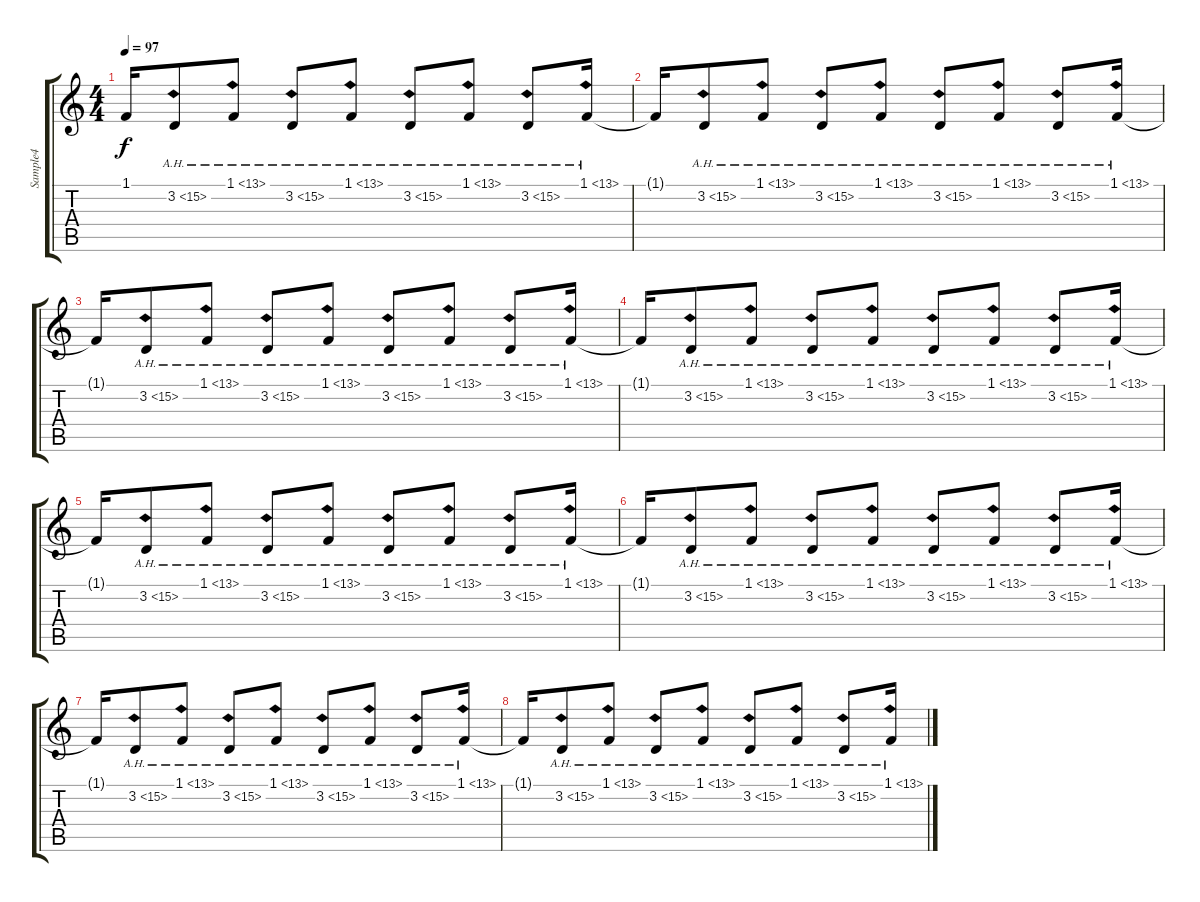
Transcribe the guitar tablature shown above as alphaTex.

\track ("Sample4" "Sample4") {instrument guitarfretnoise}
\staff {score tabs}
\tuning (E4 B3 G3 D3 A2 E2) {hide}
\ts (4 4)
\tempo 97
\clef g2
\ks c
1.1{t}.16{dy f} 3.2{ah 12}.8 1.1{ah 12}.8 3.2{ah 12}.8 1.1{ah 12}.8 3.2{ah 12}.8 1.1{ah 12}.8 3.2{ah 12}.8 1.1{ah 12}.16 |
1.1{t}.16 3.2{ah 12}.8 1.1{ah 12}.8 3.2{ah 12}.8 1.1{ah 12}.8 3.2{ah 12}.8 1.1{ah 12}.8 3.2{ah 12}.8 1.1{ah 12}.16 |
1.1{t}.16 3.2{ah 12}.8 1.1{ah 12}.8 3.2{ah 12}.8 1.1{ah 12}.8 3.2{ah 12}.8 1.1{ah 12}.8 3.2{ah 12}.8 1.1{ah 12}.16 |
1.1{t}.16 3.2{ah 12}.8 1.1{ah 12}.8 3.2{ah 12}.8 1.1{ah 12}.8 3.2{ah 12}.8 1.1{ah 12}.8 3.2{ah 12}.8 1.1{ah 12}.16 |
1.1{t}.16 3.2{ah 12}.8 1.1{ah 12}.8 3.2{ah 12}.8 1.1{ah 12}.8 3.2{ah 12}.8 1.1{ah 12}.8 3.2{ah 12}.8 1.1{ah 12}.16 |
1.1{t}.16 3.2{ah 12}.8 1.1{ah 12}.8 3.2{ah 12}.8 1.1{ah 12}.8 3.2{ah 12}.8 1.1{ah 12}.8 3.2{ah 12}.8 1.1{ah 12}.16 |
1.1{t}.16 3.2{ah 12}.8 1.1{ah 12}.8 3.2{ah 12}.8 1.1{ah 12}.8 3.2{ah 12}.8 1.1{ah 12}.8 3.2{ah 12}.8 1.1{ah 12}.16 |
1.1{t}.16 3.2{ah 12}.8 1.1{ah 12}.8 3.2{ah 12}.8 1.1{ah 12}.8 3.2{ah 12}.8 1.1{ah 12}.8 3.2{ah 12}.8 1.1{ah 12}.16
